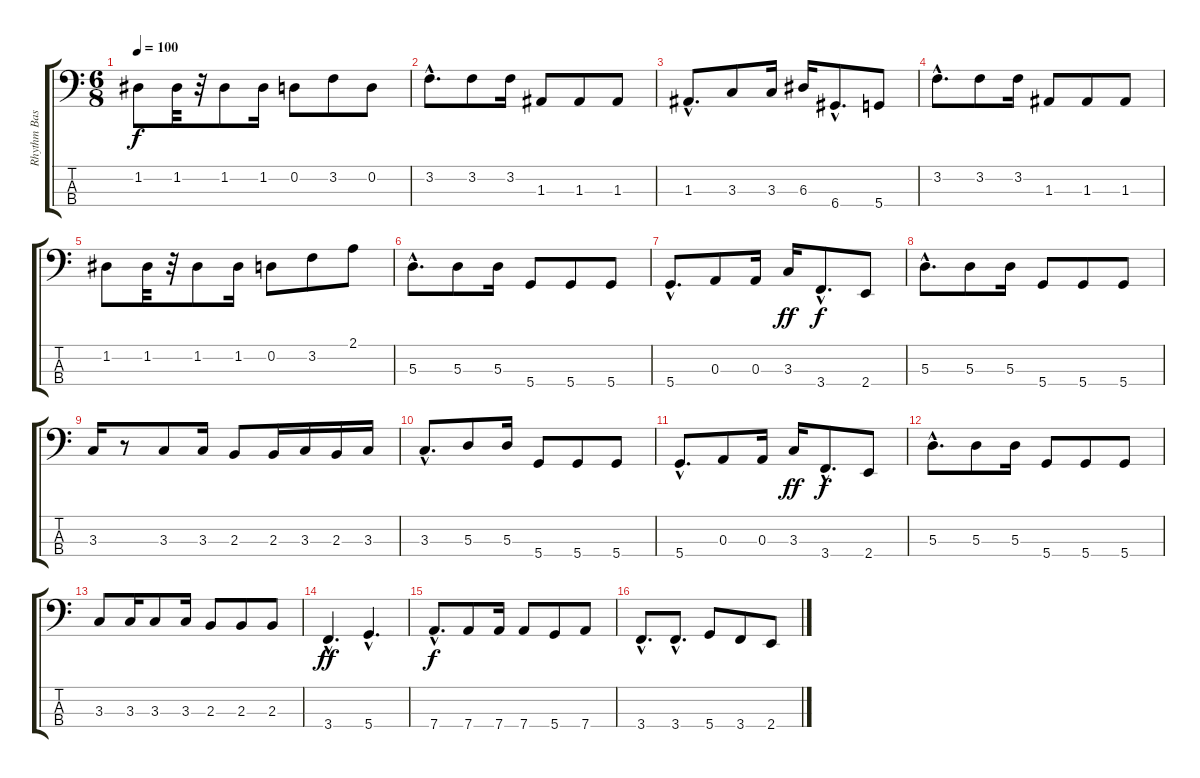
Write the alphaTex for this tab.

\track ("Rhythm Bass" "Rhythm Bas") {instrument electricbasspick}
\staff {score tabs}
\tuning (G2 D2 A1 D1) {hide}
\ts (6 8)
\tempo 100
\clef f4
\ks c
1.2.8{dy f} 1.2.32 r.32 1.2.8 1.2.16 0.2.8 3.2.8 0.2.8 |
3.2{hac}.8{d} 3.2.8 3.2.16 1.3.8 1.3.8 1.3.8 |
1.3{hac}.8{d} 3.3.8 3.3.16 6.3.16 6.4{hac}.8{d} 5.4.8 |
3.2{hac}.8{d} 3.2.8 3.2.16 1.3.8 1.3.8 1.3.8 |
1.2.8 1.2.32 r.32 1.2.8 1.2.16 0.2.8 3.2.8 2.1.8 |
5.3{hac}.8{d} 5.3.8 5.3.16 5.4.8 5.4.8 5.4.8 |
5.4{hac}.8{d} 0.3.8 0.3.16 3.3.16{dy ff} 3.4{hac}.8{d dy f} 2.4.8 |
5.3{hac}.8{d} 5.3.8 5.3.16 5.4.8 5.4.8 5.4.8 |
3.3.16 r.8 3.3.8 3.3.16 2.3.8 2.3.16 3.3.16 2.3.16 3.3.16 |
3.3{hac}.8{d} 5.3.8 5.3.16 5.4.8 5.4.8 5.4.8 |
5.4{hac}.8{d} 0.3.8 0.3.16 3.3.16{dy ff} 3.4{hac}.8{d dy f} 2.4.8 |
5.3{hac}.8{d} 5.3.8 5.3.16 5.4.8 5.4.8 5.4.8 |
3.3.8 3.3.16 3.3.8 3.3.16 2.3.8 2.3.8 2.3.8 |
3.4{hac}.4{d dy ff} 5.4{hac}.4{d} |
7.4{hac}.8{d dy f} 7.4.8 7.4.16 7.4.8 5.4.8 7.4.8 |
3.4{hac}.8{d} 3.4{hac}.8{d} 5.4.8 3.4.8 2.4.8
